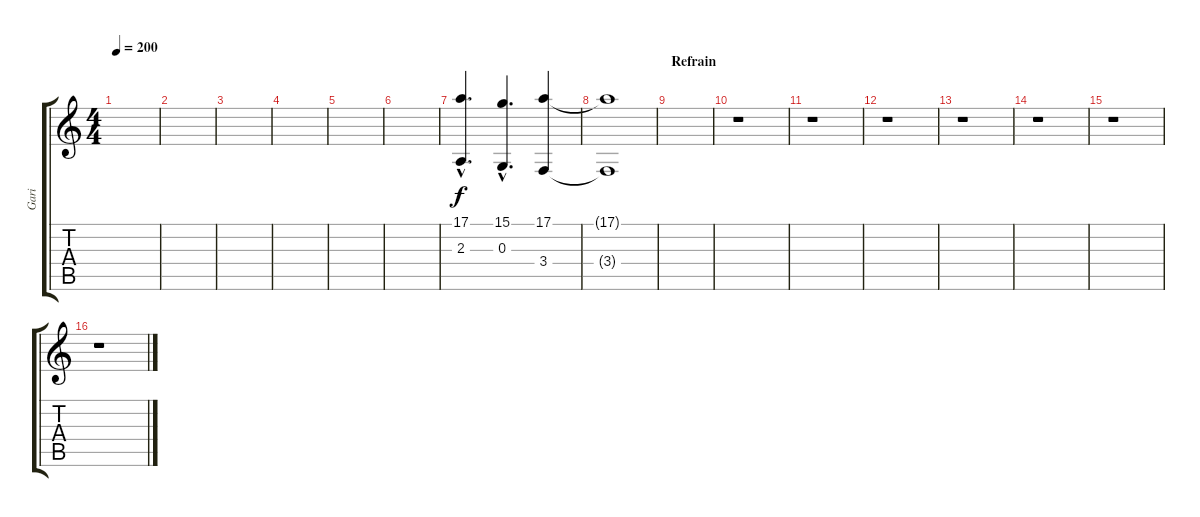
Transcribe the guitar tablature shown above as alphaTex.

\track ("Gari" "Gari") {instrument trombone}
\staff {score tabs}
\tuning (E4 B3 G3 D3 A2 E2) {hide}
\ts (4 4)
\tempo 200
\clef g2
\ks c
|
|
|
|
|
|
(17.1{hac} 2.3{hac}).4{d} (15.1{hac} 0.3{hac}).4{d} (17.1 3.4).4 |
(17.1{t} 3.4{t}).1 |
\section ("" "Refrain")
|
r.1 |
r.1 |
r.1 |
r.1 |
r.1 |
r.1 |
r.1
